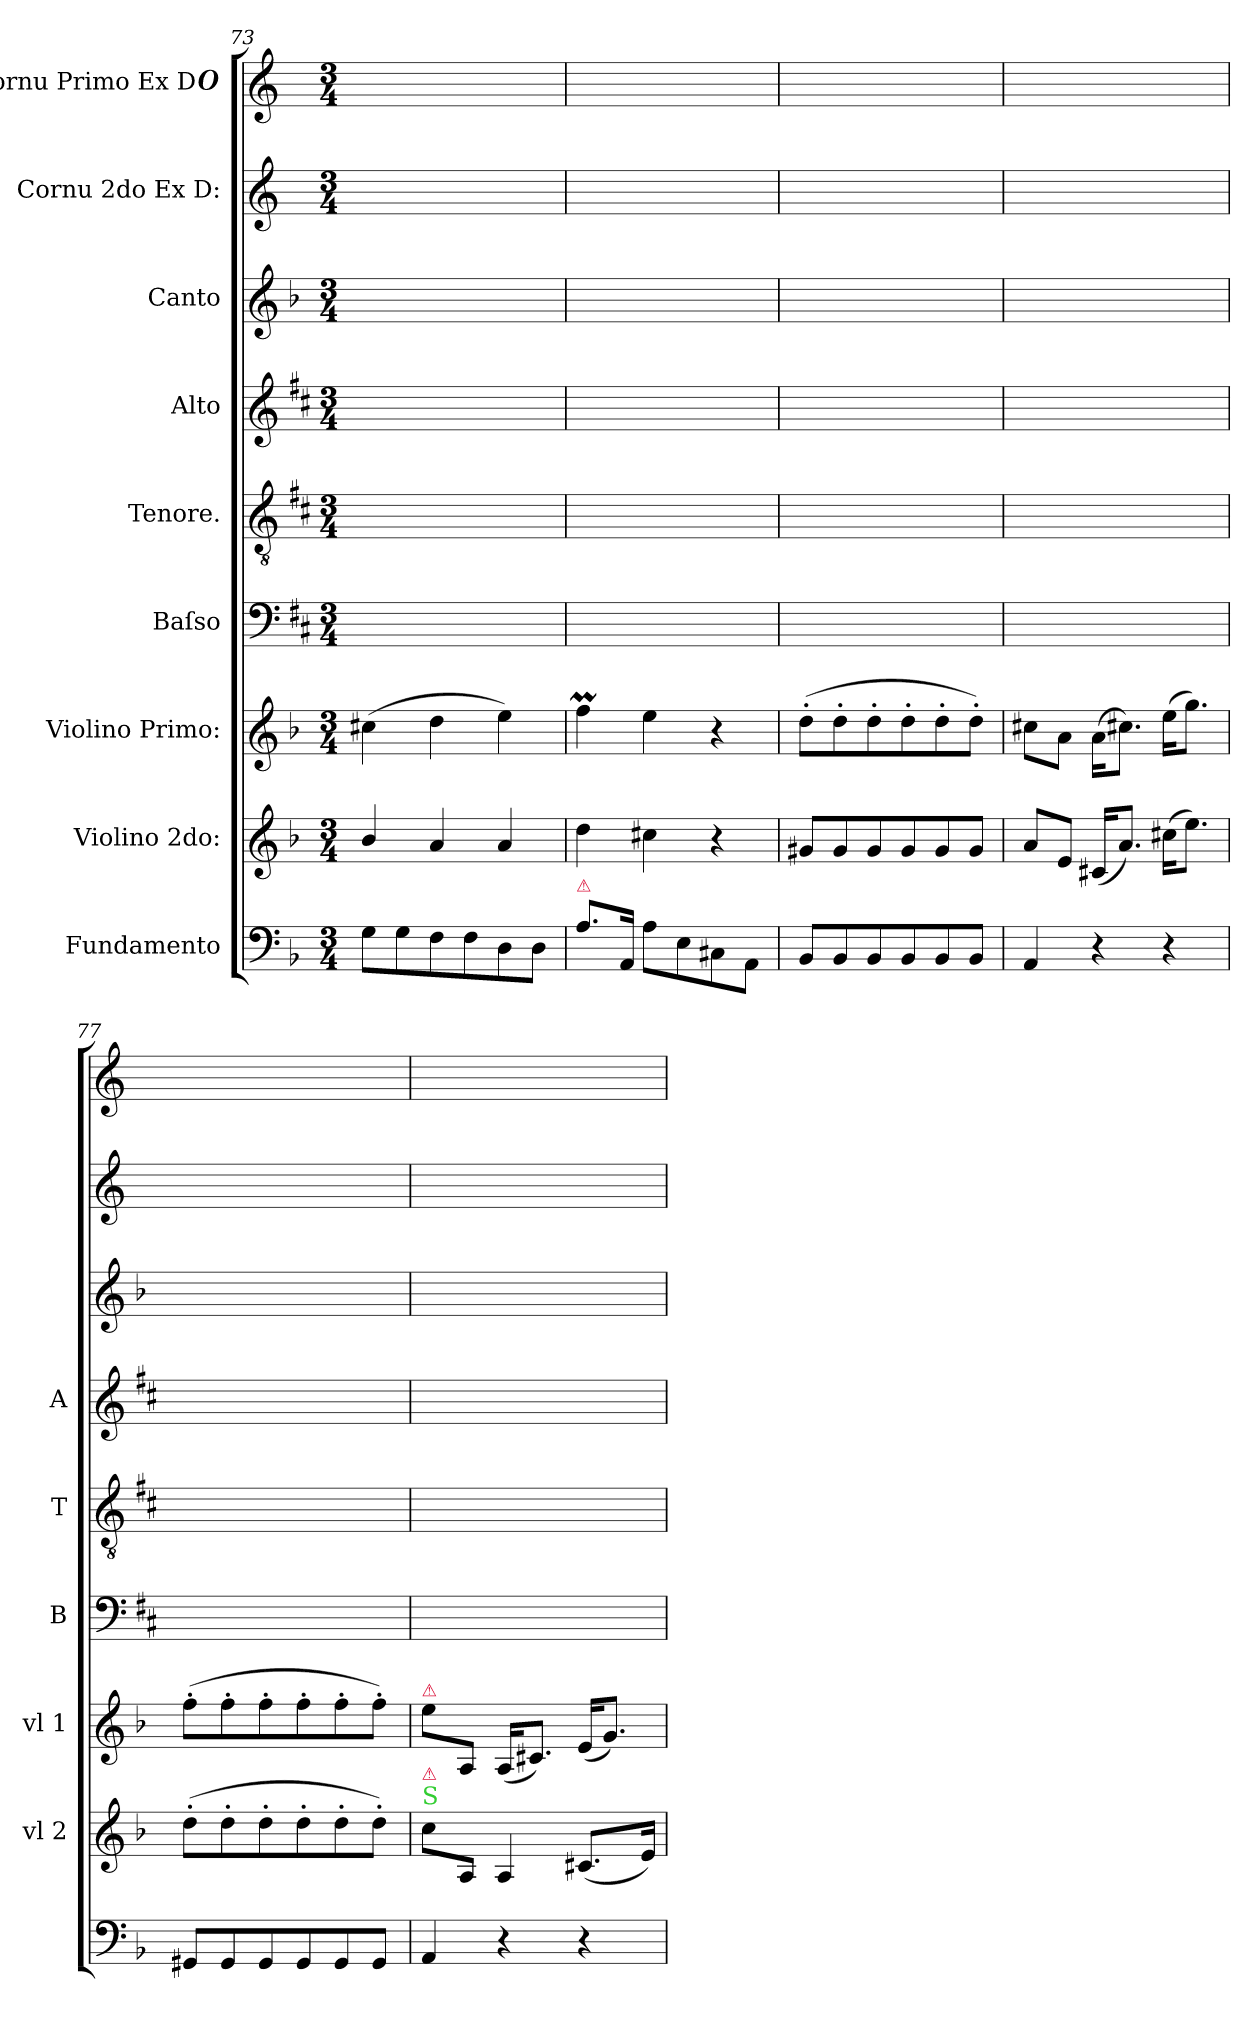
**kern	**kern	**kern	**kern	**kern	**kern	**kern	**kern	**kern
*part9	*part8	*part7	*part6	*part5	*part4	*part3	*part2	*part1
*staff9	*staff8	*staff7	*staff6	*staff5	*staff4	*staff3	*staff2	*staff1
*I"Fundamento	*I"Violino 2do:	*I"Violino Primo:	*I"Baſso	*I"Tenore.	*I"Alto	*I"Canto	*I"Cornu 2do Ex D:	*I"Cornu Primo Ex D#
*	*I'vl 2	*I'vl 1	*I'B	*I'T	*I'A	*	*	*
*clefF4	*clefG2	*clefG2	*clefF4	*clefGv2	*clefG2	*clefG2	*clefG2	*clefG2
*	*	*	*	*	*	*	*ITrd6c10	*ITrd6c10
*k[b-]	*k[b-]	*k[b-]	*k[f#c#]	*k[f#c#]	*k[f#c#]	*k[b-]	*k[f#c#]	*k[f#c#]
*M3/4	*M3/4	*M3/4	*M3/4	*M3/4	*M3/4	*M3/4	*M3/4	*M3/4
=73	=73	=73	=73	=73	=73	=73	=73	=73
8G\L	4b-/	(4cc#X\	2.ryy	2.ryy	2.ryy	2.ryy	2.ryy	2.ryy
8G\	.	.	.	.	.	.	.	.
8F\	4a/	4dd\	.	.	.	.	.	.
8F\	.	.	.	.	.	.	.	.
8D\	4a/	4ee\)	.	.	.	.	.	.
8D\J	.	.	.	.	.	.	.	.
=74	=74	=74	=74	=74	=74	=74	=74	=74
!LO:TX:a:color=crimson:t=⚠	!	!	!	!	!	!	!	!
8.A\L	4dd\	4ffM\	2.ryy	2.ryy	2.ryy	2.ryy	2.ryy	2.ryy
16AA/Jk	.	.	.	.	.	.	.	.
8A\L	4cc#X\	4ee\	.	.	.	.	.	.
8E\	.	.	.	.	.	.	.	.
8C#X\	4r	4r	.	.	.	.	.	.
8AA\J	.	.	.	.	.	.	.	.
=75	=75	=75	=75	=75	=75	=75	=75	=75
8BB-/L	8g#X/L	(8dd'\L	2.ryy	2.ryy	2.ryy	2.ryy	2.ryy	2.ryy
8BB-/	8g#/	8dd'\	.	.	.	.	.	.
8BB-/	8g#/	8dd'\	.	.	.	.	.	.
8BB-/	8g#/	8dd'\	.	.	.	.	.	.
8BB-/	8g#/	8dd'\	.	.	.	.	.	.
8BB-/J	8g#/J	8dd'\J)	.	.	.	.	.	.
=76	=76	=76	=76	=76	=76	=76	=76	=76
4AA/	8a/L	8cc#X\L	2.ryy	2.ryy	2.ryy	2.ryy	2.ryy	2.ryy
.	8e/J	8a\J	.	.	.	.	.	.
4r	(16c#X/KL	(16a\KL	.	.	.	.	.	.
.	8.a/J)	8.cc#X\J)	.	.	.	.	.	.
4r	(16cc#X\KL	(16ee\KL	.	.	.	.	.	.
.	8.ee\J)	8.gg\J)	.	.	.	.	.	.
=77	=77	=77	=77	=77	=77	=77	=77	=77
8GG#X/L	(8dd'\L	(8ff'\L	2.ryy	2.ryy	2.ryy	2.ryy	2.ryy	2.ryy
8GG#/	8dd'\	8ff'\	.	.	.	.	.	.
8GG#/	8dd'\	8ff'\	.	.	.	.	.	.
8GG#/	8dd'\	8ff'\	.	.	.	.	.	.
8GG#/	8dd'\	8ff'\	.	.	.	.	.	.
8GG#/J	8dd'\J)	8ff'\J)	.	.	.	.	.	.
=78	=78	=78	=78	=78	=78	=78	=78	=78
!	!	!LO:TX:a:color=crimson:t=⚠	!	!	!	!	!	!
!	!LO:TX:a:color=limegreen:t=S	!	!	!	!	!	!	!
!	!LO:TX:a:color=crimson:t=⚠	!	!	!	!	!	!	!
4AA/	8cc\L	8ee\L	2.ryy	2.ryy	2.ryy	2.ryy	2.ryy	2.ryy
.	8A/J	8A/J	.	.	.	.	.	.
4r	4A/	(16A/KL	.	.	.	.	.	.
.	.	8.c#X/J)	.	.	.	.	.	.
4r	(8.c#X/L	(16e/KL	.	.	.	.	.	.
.	.	8.g/J)	.	.	.	.	.	.
.	16e/Jk)	.	.	.	.	.	.	.
=	=	=	=	=	=	=	=	=
*-	*-	*-	*-	*-	*-	*-	*-	*-
